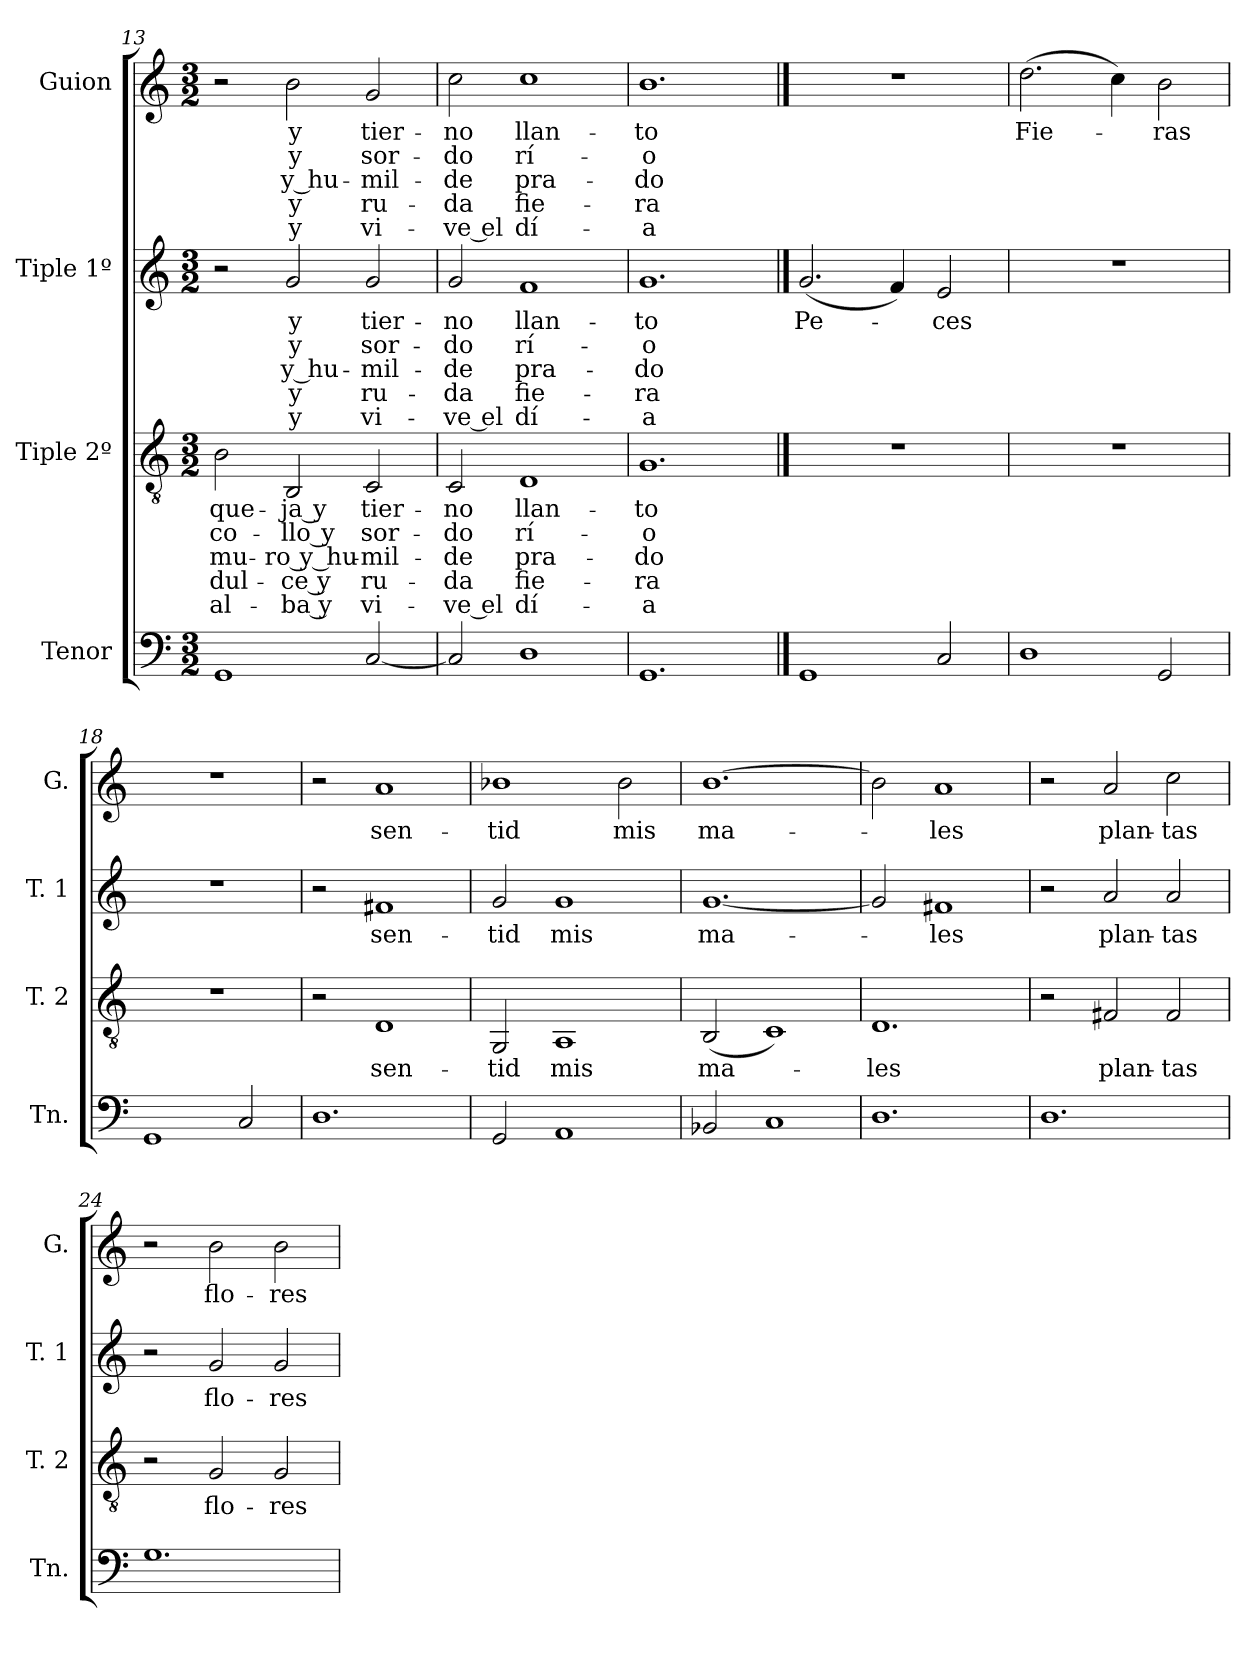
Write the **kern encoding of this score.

**kern	**kern	**text	**text	**text	**text	**text	**kern	**text	**text	**text	**text	**text	**kern	**text	**text	**text	**text	**text
*part4	*part3	*part3	*part3	*part3	*part3	*part3	*part2	*part2	*part2	*part2	*part2	*part2	*part1	*part1	*part1	*part1	*part1	*part1
*staff4	*staff3	*staff3	*staff3	*staff3	*staff3	*staff3	*staff2	*staff2	*staff2	*staff2	*staff2	*staff2	*staff1	*staff1	*staff1	*staff1	*staff1	*staff1
*I"Tenor	*I"Tiple 2º	*	*	*	*	*	*I"Tiple 1º	*	*	*	*	*	*I"Guion	*	*	*	*	*
*I'Tn.	*I'T. 2	*	*	*	*	*	*I'T. 1	*	*	*	*	*	*I'G.	*	*	*	*	*
*clefF4	*clefGv2	*	*	*	*	*	*clefG2	*	*	*	*	*	*clefG2	*	*	*	*	*
*M3/2	*M3/2	*	*	*	*	*	*M3/2	*	*	*	*	*	*M3/2	*	*	*	*	*
=13	=13	=13	=13	=13	=13	=13	=13	=13	=13	=13	=13	=13	=13	=13	=13	=13	=13	=13
1GG	2B	que-	-co-	mu-	dul-	al-	2r	.	.	.	.	.	2r	.	.	.	.	.
.	2BB	-ja y	-llo y	ro y hu-	-ce y	-ba y	2g	y	y	y hu-	y	y	2b	y	y	y hu-	y	y
[2C	2C	tier-	sor-	-mil-	ru-	vi-	2g	tier-	sor-	-mil-	ru-	vi-	2g	tier-	sor-	-mil-	ru-	vi-
=14	=14	=14	=14	=14	=14	=14	=14	=14	=14	=14	=14	=14	=14	=14	=14	=14	=14	=14
2C]	2C	-no	-do	-de	-da	-ve el	2g	-no	-do	-de	-da	-ve el	2cc	-no	-do	-de	-da	-ve el
1D	1D	llan-	rí-	pra-	fie-	dí-	1f	llan-	rí-	pra-	fie-	dí-	1cc	llan-	rí-	pra-	fie-	dí-
=15	=15	=15	=15	=15	=15	=15	=15	=15	=15	=15	=15	=15	=15	=15	=15	=15	=15	=15
1.GG	1.G	-to	-o	-do	-ra	-a	1.g	-to	-o	-do	-ra	-a	1.b	-to	-o	-do	-ra	-a
!!LO:LB:g=z
==16	==16	==16	==16	==16	==16	==16	==16	==16	==16	==16	==16	==16	==16	==16	==16	==16	==16	==16
1GG	1.r	.	.	.	.	.	(2.g	Pe-	.	.	.	.	1.r	.	.	.	.	.
.	.	.	.	.	.	.	4f)	.	.	.	.	.	.	.	.	.	.	.
2C	.	.	.	.	.	.	2e	-ces	.	.	.	.	.	.	.	.	.	.
=17	=17	=17	=17	=17	=17	=17	=17	=17	=17	=17	=17	=17	=17	=17	=17	=17	=17	=17
1D	1.r	.	.	.	.	.	1.r	.	.	.	.	.	(2.dd	Fie-	.	.	.	.
.	.	.	.	.	.	.	.	.	.	.	.	.	4cc)	.	.	.	.	.
2GG	.	.	.	.	.	.	.	.	.	.	.	.	2b	-ras	.	.	.	.
=18	=18	=18	=18	=18	=18	=18	=18	=18	=18	=18	=18	=18	=18	=18	=18	=18	=18	=18
1GG	1.r	.	.	.	.	.	1.r	.	.	.	.	.	1.r	.	.	.	.	.
2C	.	.	.	.	.	.	.	.	.	.	.	.	.	.	.	.	.	.
=19	=19	=19	=19	=19	=19	=19	=19	=19	=19	=19	=19	=19	=19	=19	=19	=19	=19	=19
1.D	2r	.	.	.	.	.	2r	.	.	.	.	.	2r	.	.	.	.	.
.	1D	sen-	.	.	.	.	1f#X	sen-	.	.	.	.	1a	sen-	.	.	.	.
=20	=20	=20	=20	=20	=20	=20	=20	=20	=20	=20	=20	=20	=20	=20	=20	=20	=20	=20
2GG	2GG	-tid	.	.	.	.	2g	-tid	.	.	.	.	1b-X	-tid	.	.	.	.
1AA	1AA	mis	.	.	.	.	1g	mis	.	.	.	.	.	.	.	.	.	.
.	.	.	.	.	.	.	.	.	.	.	.	.	2b-	mis	.	.	.	.
=21	=21	=21	=21	=21	=21	=21	=21	=21	=21	=21	=21	=21	=21	=21	=21	=21	=21	=21
2BB-X	(2BB	ma-	.	.	.	.	[1.g	ma-	.	.	.	.	[1.b	ma-	.	.	.	.
1C	1C)	.	.	.	.	.	.	.	.	.	.	.	.	.	.	.	.	.
=22	=22	=22	=22	=22	=22	=22	=22	=22	=22	=22	=22	=22	=22	=22	=22	=22	=22	=22
1.D	1.D	-les	.	.	.	.	2g]	.	.	.	.	.	2b]	.	.	.	.	.
.	.	.	.	.	.	.	1f#X	-les	.	.	.	.	1a	-les	.	.	.	.
=23	=23	=23	=23	=23	=23	=23	=23	=23	=23	=23	=23	=23	=23	=23	=23	=23	=23	=23
1.D	2r	.	.	.	.	.	2r	.	.	.	.	.	2r	.	.	.	.	.
.	2F#X	plan-	.	.	.	.	2a	plan-	.	.	.	.	2a	plan-	.	.	.	.
.	2F#	-tas	.	.	.	.	2a	-tas	.	.	.	.	2cc	-tas	.	.	.	.
=24	=24	=24	=24	=24	=24	=24	=24	=24	=24	=24	=24	=24	=24	=24	=24	=24	=24	=24
1.G	2r	.	.	.	.	.	2r	.	.	.	.	.	2r	.	.	.	.	.
.	2G	flo-	.	.	.	.	2g	flo-	.	.	.	.	2b	flo-	.	.	.	.
.	2G	-res	.	.	.	.	2g	-res	.	.	.	.	2b	-res	.	.	.	.
=	=	=	=	=	=	=	=	=	=	=	=	=	=	=	=	=	=	=
*-	*-	*-	*-	*-	*-	*-	*-	*-	*-	*-	*-	*-	*-	*-	*-	*-	*-	*-
